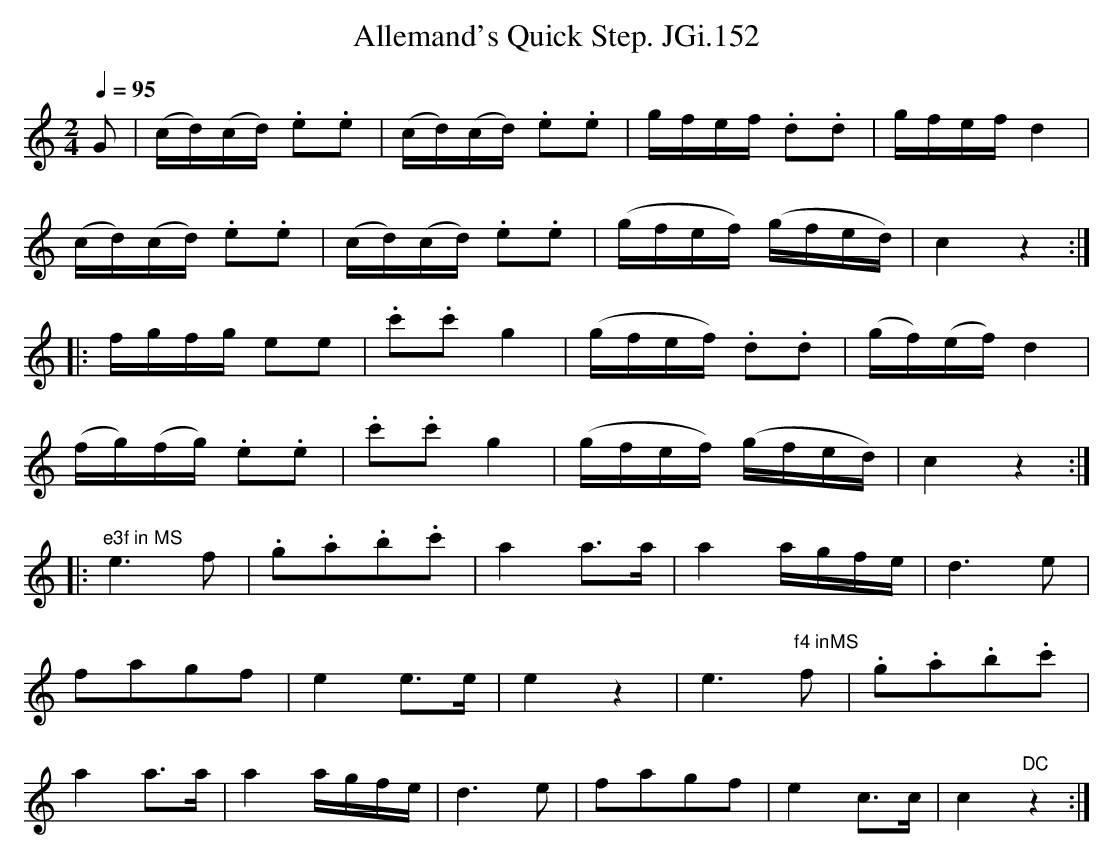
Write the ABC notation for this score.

X:1
T:Allemand's Quick Step. JGi.152
M:2/4
L:1/16
Q:1/4=95
K:C
G2|(cd)(cd) .e2.e2|(cd)(cd) .e2.e2|gfef .d2.d2|gfefd4|
(cd)(cd) .e2.e2|(cd)(cd) .e2.e2|(gfef) (gfed)|c4z4:|
|:fgfg e2e2|.c'2.c'2g4|(gfef) .d2.d2|(gf)(ef)d4|
(fg)(fg) .e2.e2|.c'2.c'2 g4|(gfef) (gfed)|c4z4:|
|:"e3f in MS"e6f2|.g2.a2.b2.c'2|a4a2>a2|a4agfe|d6e2|
f2a2g2f2|e4e2>e2|e4z4|e6"f4 inMS"f2|.g2.a2.b2.c'2|
a4a2>a2|a4agfe|d6e2|f2a2g2f2|e4c2>c2|c4"DC"z4:|
